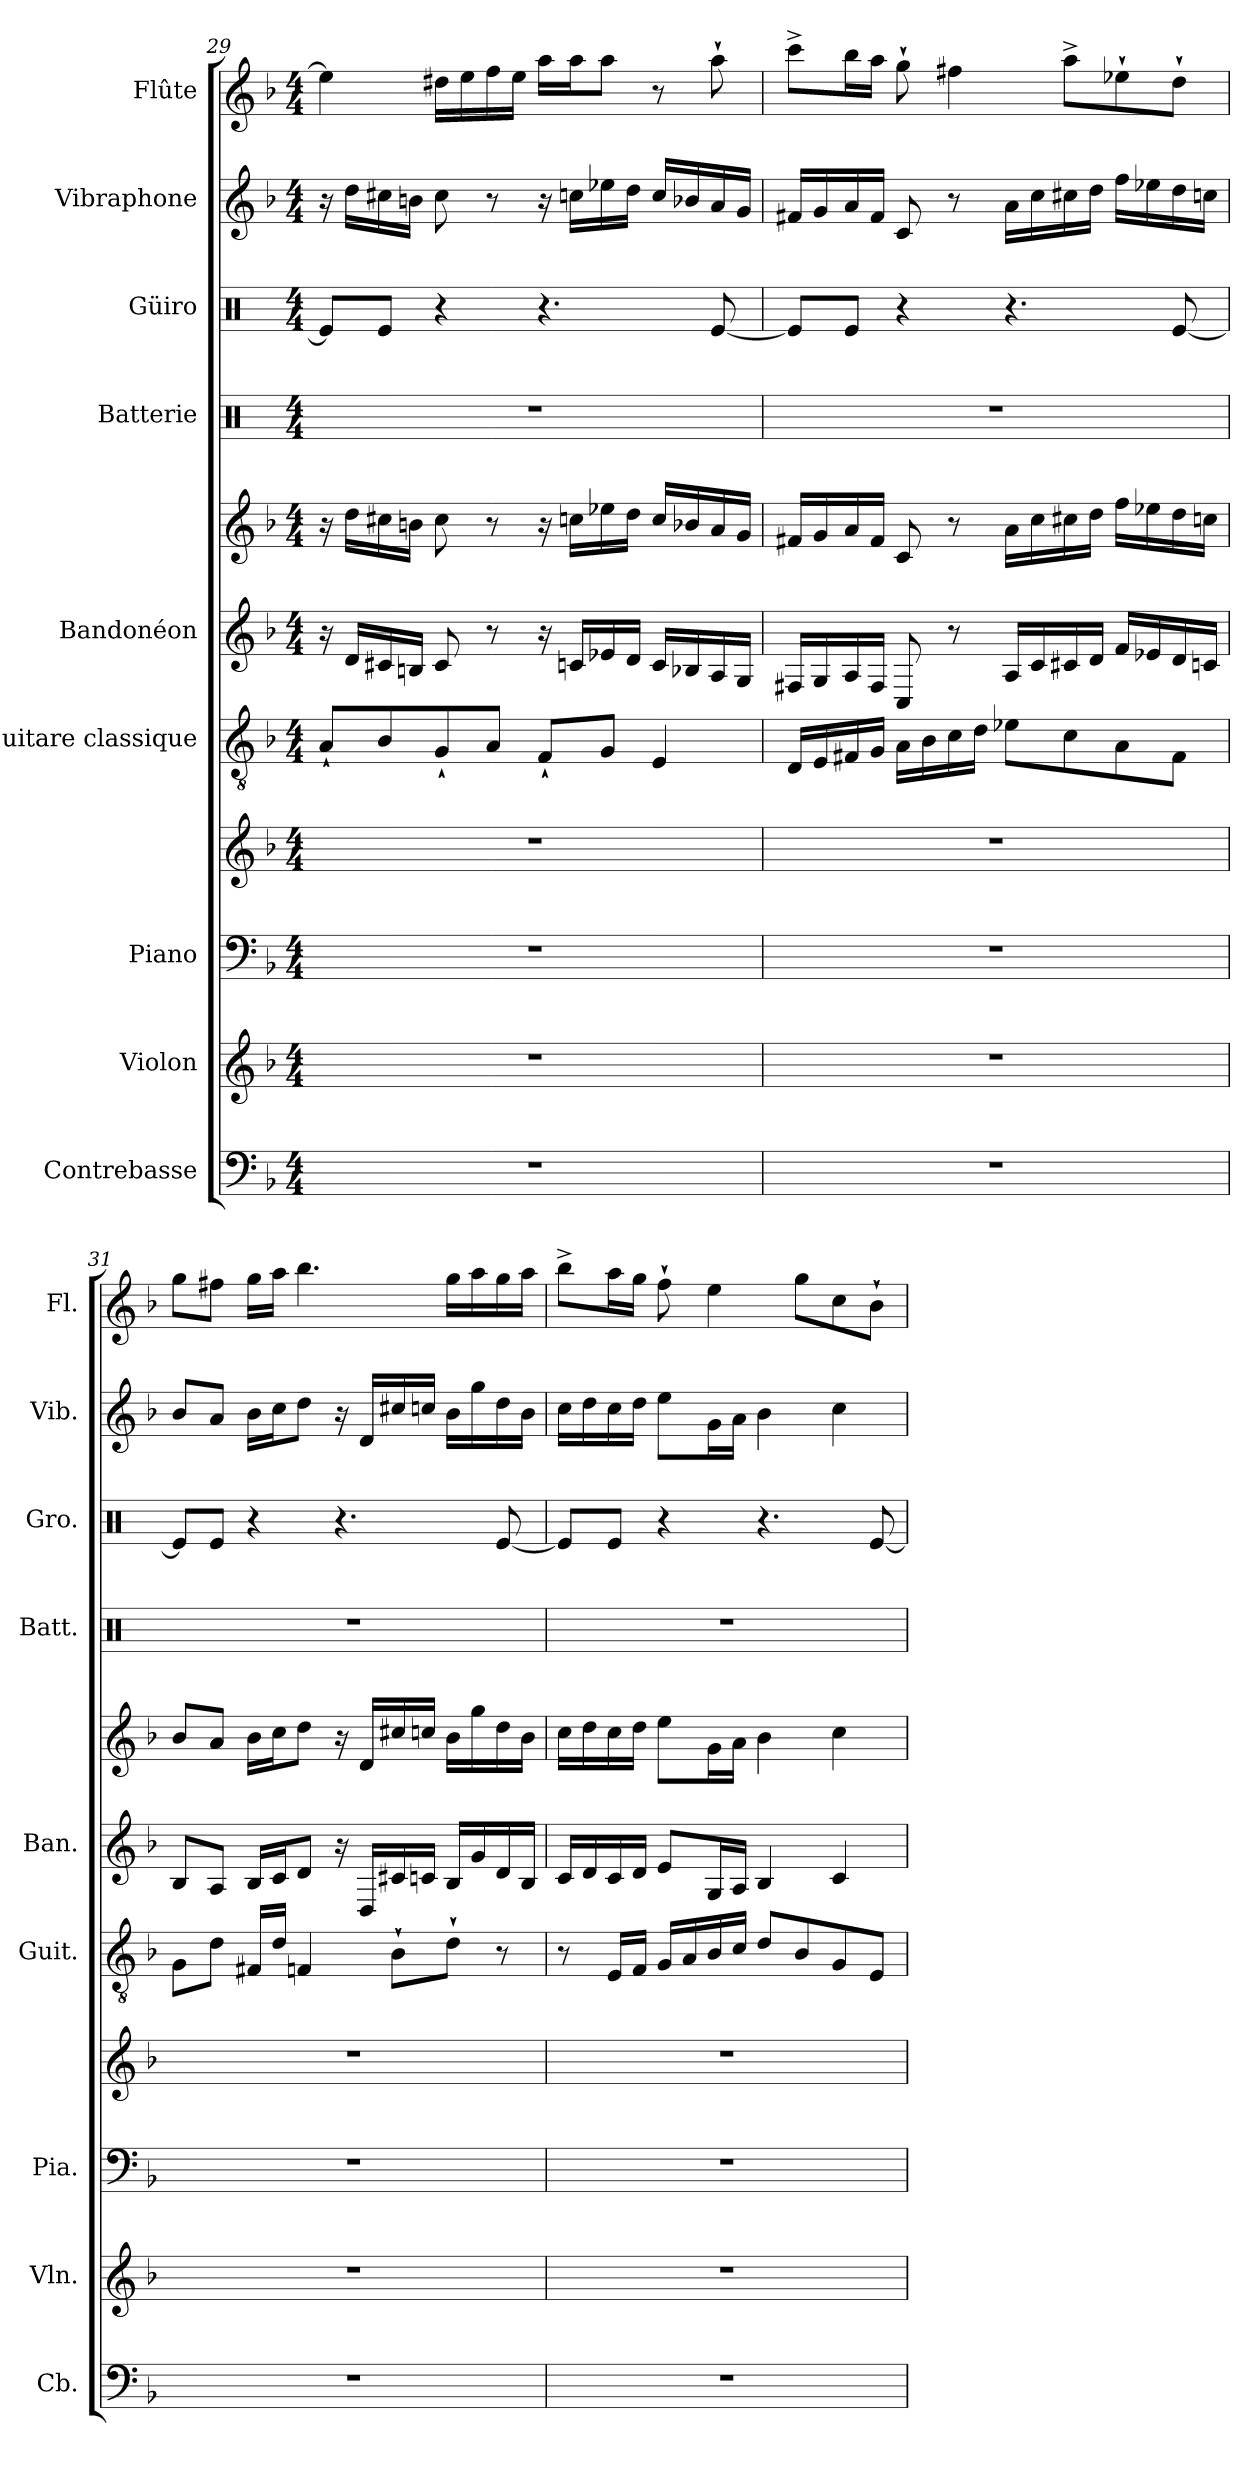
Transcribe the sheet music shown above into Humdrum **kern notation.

**kern	**kern	**kern	**kern	**kern	**kern	**kern	**kern	**kern	**kern	**kern
*part9	*part8	*part7	*part7	*part6	*part5	*part5	*part4	*part3	*part2	*part1
*staff11	*staff10	*staff9	*staff8	*staff7	*staff6	*staff5	*staff4	*staff3	*staff2	*staff1
*I"Contrebasse	*I"Violon	*I"Piano	*	*I"Guitare classique	*I"Bandonéon	*	*I"Batterie	*I"Güiro	*I"Vibraphone	*I"Flûte
*I'Cb.	*I'Vln.	*I'Pia.	*	*I'Guit.	*I'Ban.	*	*I'Batt.	*I'Gro.	*I'Vib.	*I'Fl.
*clefF4	*clefG2	*clefF4	*clefG2	*clefGv2	*clefG2	*clefG2	*clefX	*clefX	*clefG2	*clefG2
*ITrd7c12	*	*	*	*	*	*	*	*	*	*
*k[b-]	*k[b-]	*k[b-]	*k[b-]	*k[b-]	*k[b-]	*k[b-]	*k[]	*k[]	*k[b-]	*k[b-]
*M4/4	*M4/4	*M4/4	*M4/4	*M4/4	*M4/4	*M4/4	*M4/4	*M4/4	*M4/4	*M4/4
=29	=29	=29	=29	=29	=29	=29	=29	=29	=29	=29
1r	1r	1r	1r	8A`/L	16r	16r	1r	8Re/L]	16r	4ee\]
.	.	.	.	.	16d/LL	16dd\LL	.	.	16dd\LL	.
.	.	.	.	8B-/	16c#X/	16cc#X\	.	8Re/J	16cc#X\	.
.	.	.	.	.	16Bn/JJ	16bn\JJ	.	.	16bn\JJ	.
.	.	.	.	8G`/	8c#/	8cc#\	.	4r	8cc#\	16dd#X\LL
.	.	.	.	.	.	.	.	.	.	16ee\
.	.	.	.	8A/J	8r	8r	.	.	8r	16ff\
.	.	.	.	.	.	.	.	.	.	16ee\JJ
.	.	.	.	8F`/L	16r	16r	.	4.r	16r	16aa\LL
.	.	.	.	.	16cn/LL	16ccn\LL	.	.	16ccn\LL	16aa\J
.	.	.	.	8G/J	16e-X/	16ee-X\	.	.	16ee-X\	8aa\J
.	.	.	.	.	16d/JJ	16dd\JJ	.	.	16dd\JJ	.
.	.	.	.	4E/	16c/LL	16cc/LL	.	.	16cc/LL	8r
.	.	.	.	.	16B-X/	16b-X/	.	.	16b-X/	.
.	.	.	.	.	16A/	16a/	.	[8Re/	16a/	8aa`\
.	.	.	.	.	16G/JJ	16g/JJ	.	.	16g/JJ	.
!!LO:PB:g=z
=30	=30	=30	=30	=30	=30	=30	=30	=30	=30	=30
1r	1r	1r	1r	16D/LL	16F#X/LL	16f#X/LL	1r	8Re/L]	16f#X/LL	8ccc^\L
.	.	.	.	16E/	16G/	16g/	.	.	16g/	.
.	.	.	.	16F#X/	16A/	16a/	.	8Re/J	16a/	16bb-\L
.	.	.	.	16G/JJ	16F#/JJ	16f#/JJ	.	.	16f#/JJ	16aa\JJ
.	.	.	.	16A\LL	8C/	8c/	.	4r	8c/	8gg`\
.	.	.	.	16B-\	.	.	.	.	.	.
.	.	.	.	16c\	8r	8r	.	.	8r	4ff#X\
.	.	.	.	16d\JJ	.	.	.	.	.	.
.	.	.	.	8e-X\L	16A/LL	16a\LL	.	4.r	16a\LL	.
.	.	.	.	.	16c/	16cc\	.	.	16cc\	.
.	.	.	.	8c\	16c#X/	16cc#X\	.	.	16cc#X\	8aa^\L
.	.	.	.	.	16d/JJ	16dd\JJ	.	.	16dd\JJ	.
.	.	.	.	8A\	16f/LL	16ff\LL	.	.	16ff\LL	8ee-X`\
.	.	.	.	.	16e-X/	16ee-X\	.	.	16ee-X\	.
.	.	.	.	8F#\J	16d/	16dd\	.	[8Re/	16dd\	8dd`\J
.	.	.	.	.	16cn/JJ	16ccn\JJ	.	.	16ccn\JJ	.
=31	=31	=31	=31	=31	=31	=31	=31	=31	=31	=31
1r	1r	1r	1r	8G\L	8B-/L	8b-/L	1r	8Re/L]	8b-/L	8gg\L
.	.	.	.	8d\J	8A/J	8a/J	.	8Re/J	8a/J	8ff#X\J
.	.	.	.	16F#X/LL	16B-/LL	16b-\LL	.	4r	16b-\LL	16gg\LL
.	.	.	.	16d/JJ	16c/J	16cc\J	.	.	16cc\J	16aa\JJ
.	.	.	.	4Fn/	8d/J	8dd\J	.	.	8dd\J	4.bb-\
.	.	.	.	.	16r	16r	.	4.r	16r	.
.	.	.	.	.	16D/LL	16d/LL	.	.	16d/LL	.
.	.	.	.	8B-`\L	16c#X/	16cc#X/	.	.	16cc#X/	.
.	.	.	.	.	16cn/JJ	16ccn/JJ	.	.	16ccn/JJ	.
.	.	.	.	8d`\J	16B-/LL	16b-\LL	.	.	16b-\LL	16gg\LL
.	.	.	.	.	16g/	16gg\	.	.	16gg\	16aa\
.	.	.	.	8r	16d/	16dd\	.	[8Re/	16dd\	16gg\
.	.	.	.	.	16B-/JJ	16b-\JJ	.	.	16b-\JJ	16aa\JJ
=32	=32	=32	=32	=32	=32	=32	=32	=32	=32	=32
1r	1r	1r	1r	8r	16c/LL	16cc\LL	1r	8Re/L]	16cc\LL	8bb-^\L
.	.	.	.	.	16d/	16dd\	.	.	16dd\	.
.	.	.	.	16E/LL	16c/	16cc\	.	8Re/J	16cc\	16aa\L
.	.	.	.	16F/JJ	16d/JJ	16dd\JJ	.	.	16dd\JJ	16gg\JJ
.	.	.	.	16G/LL	8e/L	8ee\L	.	4r	8ee\L	8ff`\
.	.	.	.	16A/	.	.	.	.	.	.
.	.	.	.	16B-/	16G/L	16g\L	.	.	16g\L	4ee\
.	.	.	.	16c/JJ	16A/JJ	16a\JJ	.	.	16a\JJ	.
.	.	.	.	8d/L	4B-/	4b-\	.	4.r	4b-\	.
.	.	.	.	8B-/	.	.	.	.	.	8gg\L
.	.	.	.	8G/	4c/	4cc\	.	.	4cc\	8cc\
.	.	.	.	8E/J	.	.	.	[8Re/	.	8b-`\J
=	=	=	=	=	=	=	=	=	=	=
*-	*-	*-	*-	*-	*-	*-	*-	*-	*-	*-
